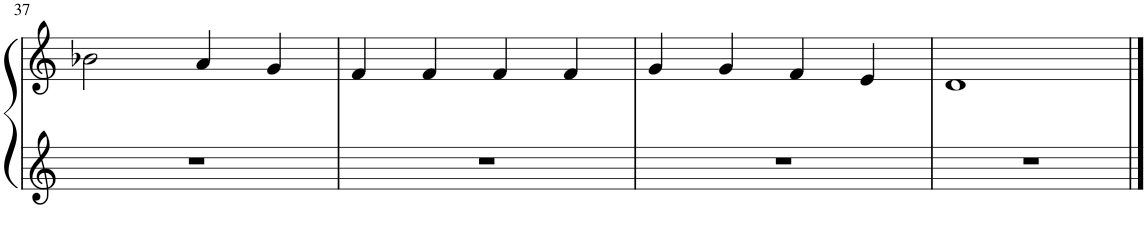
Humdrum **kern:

**kern	**kern
*part1	*part1
*staff2	*staff1
*I"Piano	*
*I'Pno.	*
!!LO:PB:g=z
*clefG2	*clefG2
*k[]	*k[]
*M4/4	*M4/4
=37	=37
1r	2b-X\
.	4a/
.	4g/
=38	=38
1r	4f/
.	4f/
.	4f/
.	4f/
=39	=39
1r	4g/
.	4g/
.	4f/
.	4e/
=40	=40
1r	1d
==	==
*-	*-
